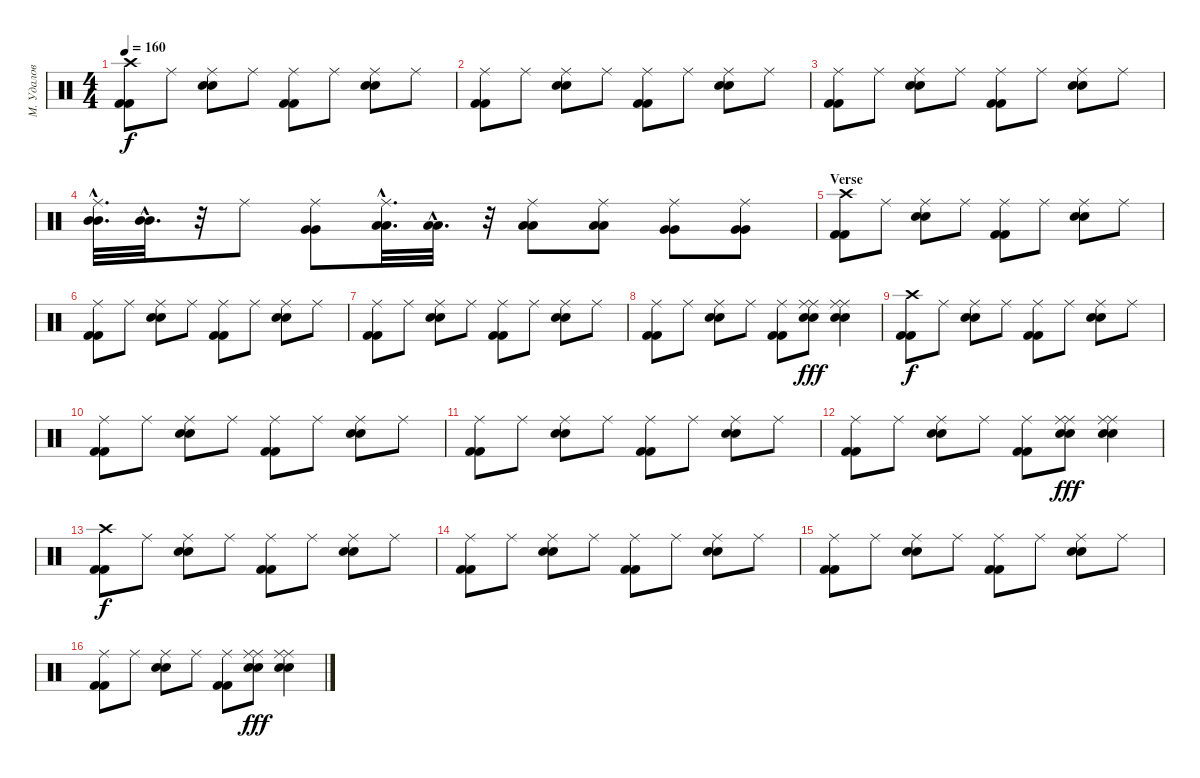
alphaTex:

\track ("M. Удалов" "M. Удалов") {instrument percussion}
\staff {score}
\articulation defaults
\ts (4 4)
\tempo 160
\clef neutral
\ks c
("Crash high (hit)"{t} "Kick (hit) 2"{t} "Kick (hit) 2"{t}).8{dy f} "Ride (middle)".8 ("Ride (middle)" "Electric Snare (hit)" "Electric Snare (hit)").8 "Ride (middle)".8 ("Ride (middle)" "Kick (hit) 2" "Kick (hit) 2").8 "Ride (middle)".8 ("Ride (middle)" "Electric Snare (hit)" "Electric Snare (hit)").8 "Ride (middle)".8 |
("Ride (middle)" "Kick (hit) 2" "Kick (hit) 2").8 "Ride (middle)".8 ("Ride (middle)" "Electric Snare (hit)" "Electric Snare (hit)").8 "Ride (middle)".8 ("Ride (middle)" "Kick (hit) 2" "Kick (hit) 2").8 "Ride (middle)".8 ("Ride (middle)" "Electric Snare (hit)" "Electric Snare (hit)").8 "Ride (middle)".8 |
("Ride (middle)" "Kick (hit) 2" "Kick (hit) 2").8 "Ride (middle)".8 ("Ride (middle)" "Electric Snare (hit)" "Electric Snare (hit)").8 "Ride (middle)".8 ("Ride (middle)" "Kick (hit) 2" "Kick (hit) 2").8 "Ride (middle)".8 ("Ride (middle)" "Electric Snare (hit)" "Electric Snare (hit)").8 "Ride (middle)".8 |
("Ride (middle)"{hac} "Mid Tom (hit)"{hac} "Mid Tom (hit)"{hac}).32{d} ("Mid Tom (hit)"{hac} "Mid Tom (hit)"{hac}).32{d} r.32 "Ride (middle)".8 ("Ride (middle)" "Very Low Tom (hit)" "Very Low Tom (hit)").8 ("Ride (middle)"{hac} "Low Tom (hit)"{hac} "Low Tom (hit)"{hac}).32{d} ("Low Tom (hit)"{hac} "Low Tom (hit)"{hac}).32{d} r.32 ("Ride (middle)" "Low Tom (hit)" "Low Tom (hit)").8 ("Ride (middle)" "Low Tom (hit)" "Low Tom (hit)").8 ("Ride (middle)" "Very Low Tom (hit)" "Very Low Tom (hit)").8 ("Ride (middle)" "Very Low Tom (hit)" "Very Low Tom (hit)").8 |
\section ("" "Verse")
("Crash high (hit)" "Kick (hit) 2" "Kick (hit) 2").8 "Ride (middle)".8 ("Ride (middle)" "Electric Snare (hit)" "Electric Snare (hit)").8 "Ride (middle)".8 ("Ride (middle)" "Kick (hit) 2" "Kick (hit) 2").8 "Ride (middle)".8 ("Ride (middle)" "Electric Snare (hit)" "Electric Snare (hit)").8 "Ride (middle)".8 |
("Ride (middle)" "Kick (hit) 2" "Kick (hit) 2").8 "Ride (middle)".8 ("Ride (middle)" "Electric Snare (hit)" "Electric Snare (hit)").8 "Ride (middle)".8 ("Ride (middle)" "Kick (hit) 2" "Kick (hit) 2").8 "Ride (middle)".8 ("Ride (middle)" "Electric Snare (hit)" "Electric Snare (hit)").8 "Ride (middle)".8 |
("Ride (middle)" "Kick (hit) 2" "Kick (hit) 2").8 "Ride (middle)".8 ("Ride (middle)" "Electric Snare (hit)" "Electric Snare (hit)").8 "Ride (middle)".8 ("Ride (middle)" "Kick (hit) 2" "Kick (hit) 2").8 "Ride (middle)".8 ("Ride (middle)" "Electric Snare (hit)" "Electric Snare (hit)").8 "Ride (middle)".8 |
("Ride (middle)" "Kick (hit) 2" "Kick (hit) 2").8 "Ride (middle)".8 ("Ride (middle)" "Electric Snare (hit)" "Electric Snare (hit)").8 "Ride (middle)".8 ("Ride (middle)" "Kick (hit) 2" "Kick (hit) 2").8 ("Ride (middle)" "Ride (middle)" "Electric Snare (hit)" "Electric Snare (hit)").8{dy fff} ("Ride (middle)" "Ride (middle)" "Electric Snare (hit)" "Electric Snare (hit)").4 |
("Crash high (hit)" "Kick (hit) 2" "Kick (hit) 2").8{dy f} "Ride (middle)".8 ("Ride (middle)" "Electric Snare (hit)" "Electric Snare (hit)").8 "Ride (middle)".8 ("Ride (middle)" "Kick (hit) 2" "Kick (hit) 2").8 "Ride (middle)".8 ("Ride (middle)" "Electric Snare (hit)" "Electric Snare (hit)").8 "Ride (middle)".8 |
("Ride (middle)" "Kick (hit) 2" "Kick (hit) 2").8 "Ride (middle)".8 ("Ride (middle)" "Electric Snare (hit)" "Electric Snare (hit)").8 "Ride (middle)".8 ("Ride (middle)" "Kick (hit) 2" "Kick (hit) 2").8 "Ride (middle)".8 ("Ride (middle)" "Electric Snare (hit)" "Electric Snare (hit)").8 "Ride (middle)".8 |
("Ride (middle)" "Kick (hit) 2" "Kick (hit) 2").8 "Ride (middle)".8 ("Ride (middle)" "Electric Snare (hit)" "Electric Snare (hit)").8 "Ride (middle)".8 ("Ride (middle)" "Kick (hit) 2" "Kick (hit) 2").8 "Ride (middle)".8 ("Ride (middle)" "Electric Snare (hit)" "Electric Snare (hit)").8 "Ride (middle)".8 |
("Ride (middle)" "Kick (hit) 2" "Kick (hit) 2").8 "Ride (middle)".8 ("Ride (middle)" "Electric Snare (hit)" "Electric Snare (hit)").8 "Ride (middle)".8 ("Ride (middle)" "Kick (hit) 2" "Kick (hit) 2").8 ("Ride (middle)" "Ride (middle)" "Electric Snare (hit)" "Electric Snare (hit)").8{dy fff} ("Ride (middle)" "Ride (middle)" "Electric Snare (hit)" "Electric Snare (hit)").4 |
("Crash high (hit)" "Kick (hit) 2" "Kick (hit) 2").8{dy f} "Ride (middle)".8 ("Ride (middle)" "Electric Snare (hit)" "Electric Snare (hit)").8 "Ride (middle)".8 ("Ride (middle)" "Kick (hit) 2" "Kick (hit) 2").8 "Ride (middle)".8 ("Ride (middle)" "Electric Snare (hit)" "Electric Snare (hit)").8 "Ride (middle)".8 |
("Ride (middle)" "Kick (hit) 2" "Kick (hit) 2").8 "Ride (middle)".8 ("Ride (middle)" "Electric Snare (hit)" "Electric Snare (hit)").8 "Ride (middle)".8 ("Ride (middle)" "Kick (hit) 2" "Kick (hit) 2").8 "Ride (middle)".8 ("Ride (middle)" "Electric Snare (hit)" "Electric Snare (hit)").8 "Ride (middle)".8 |
("Ride (middle)" "Kick (hit) 2" "Kick (hit) 2").8 "Ride (middle)".8 ("Ride (middle)" "Electric Snare (hit)" "Electric Snare (hit)").8 "Ride (middle)".8 ("Ride (middle)" "Kick (hit) 2" "Kick (hit) 2").8 "Ride (middle)".8 ("Ride (middle)" "Electric Snare (hit)" "Electric Snare (hit)").8 "Ride (middle)".8 |
("Ride (middle)" "Kick (hit) 2" "Kick (hit) 2").8 "Ride (middle)".8 ("Ride (middle)" "Electric Snare (hit)" "Electric Snare (hit)").8 "Ride (middle)".8 ("Ride (middle)" "Kick (hit) 2" "Kick (hit) 2").8 ("Ride (middle)" "Ride (middle)" "Electric Snare (hit)" "Electric Snare (hit)").8{dy fff} ("Ride (middle)" "Ride (middle)" "Electric Snare (hit)" "Electric Snare (hit)").4
